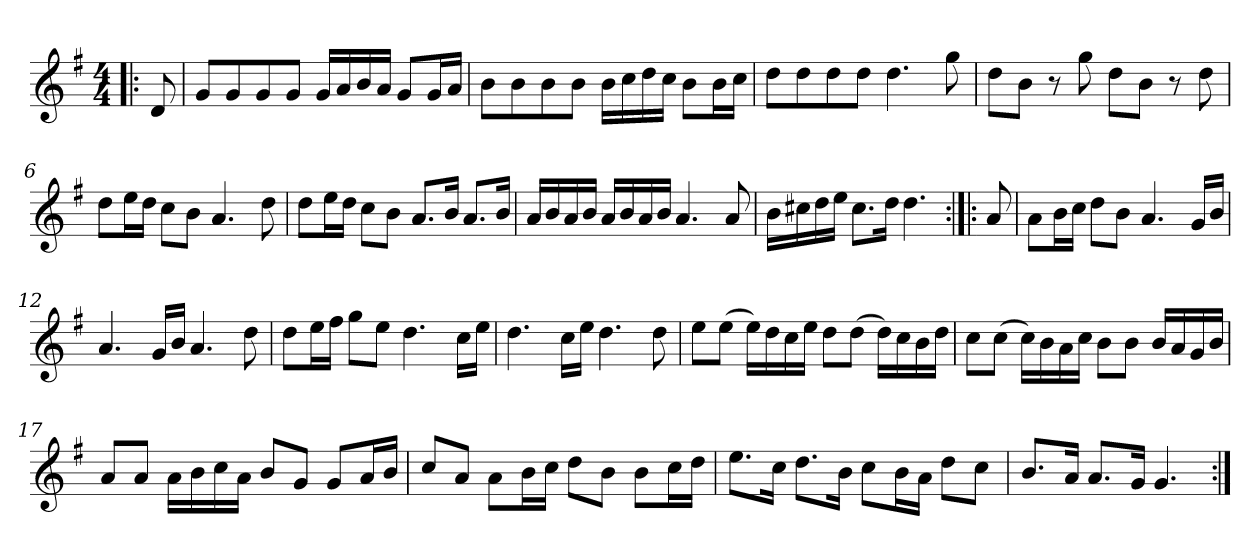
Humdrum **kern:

**kern
*part1
*staff1
*clefG2
*k[f#]
*G:
*M4/4
=1!|:
8d/
=2
8g/L
8g/
8g/
8g/J
16g/LL
16a/
16b/
16a/JJ
8g/L
16g/L
16a/JJ
=3
8b\L
8b\
8b\
8b\J
16b\LL
16cc\
16dd\
16cc\JJ
8b\L
16b\L
16cc\JJ
=4
8dd\L
8dd\
8dd\
8dd\J
4.dd\
8gg\
=5
8dd\L
8b\J
8r
8gg\
8dd\L
8b\J
8r
8dd\
!!LO:LB:g=z
=6
8dd\L
16ee\L
16dd\JJ
8cc\L
8b\J
4.a/
8dd\
=7
8dd\L
16ee\L
16dd\JJ
8cc\L
8b\J
8.a/L
16b/Jk
8.a/L
16b/Jk
=8
16a/LL
16b/
16a/
16b/JJ
16a/LL
16b/
16a/
16b/JJ
4.a/
8a/
=9
16b\LL
16cc#X\
16dd\
16ee\JJ
8.cc#\L
16dd\Jk
4.dd\
=10:|!|:
8a/
!!LO:LB:g=z
=11
8a\L
16b\L
16cc\JJ
8dd\L
8b\J
4.a/
16g/LL
16b/JJ
=12
4.a/
16g/LL
16b/JJ
4.a/
8dd\
=13
8dd\L
16ee\L
16ff#\JJ
8gg\L
8ee\J
4.dd\
16cc\LL
16ee\JJ
=14
4.dd\
16cc\LL
16ee\JJ
4.dd\
8dd\
=15
8ee\L
(>8ee\J
16ee\LL)
16dd\
16cc\
16ee\JJ
8dd\L
(>8dd\J
16dd\LL)
16cc\
16b\
16dd\JJ
!!LO:LB:g=z
=16
8cc\L
(>8cc\J
16cc\LL)
16b\
16a\
16cc\JJ
8b\L
8b\J
16b/LL
16a/
16g/
16b/JJ
=17
8a/L
8a/J
16a\LL
16b\
16cc\
16a\JJ
8b/L
8g/J
8g/L
16a/L
16b/JJ
=18
8cc/L
8a/J
8a\L
16b\L
16cc\JJ
8dd\L
8b\J
8b\L
16cc\L
16dd\JJ
=19
8.ee\L
16cc\Jk
8.dd\L
16b\Jk
8cc\L
16b\L
16a\JJ
8dd\L
8cc\J
!!LO:LB:g=z
=20
8.b/L
16a/Jk
8.a/L
16g/Jk
4.g/
=:|!
*-
